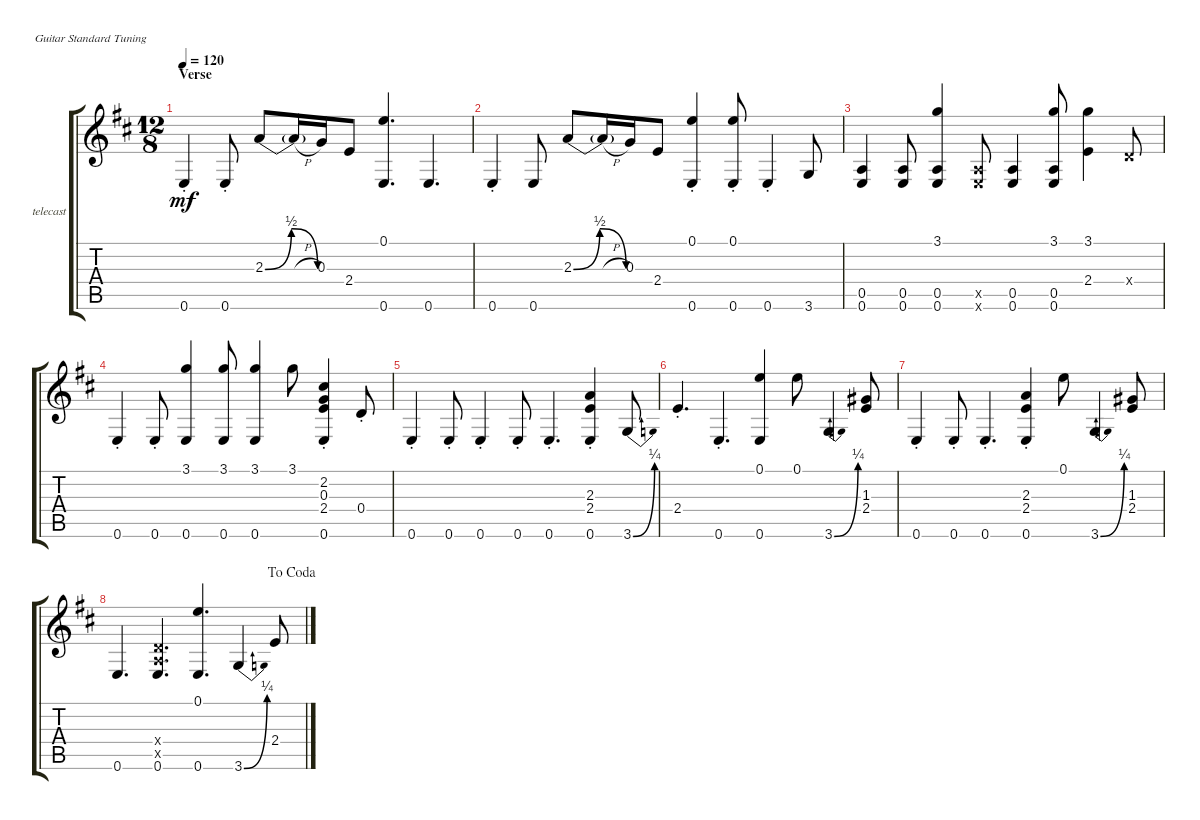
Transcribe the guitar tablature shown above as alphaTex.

\defaultSystemsLayout 4
\bracketExtendMode groupsimilarinstruments
\firstSystemTrackNameOrientation horizontal
\otherSystemsTrackNameOrientation horizontal
\track ("Muddy Waters" "telecast") {instrument acousticguitarsteel}
\staff {score tabs}
\tuning (E4 B3 G3 D3 A2 E2)
\ts (12 8)
\section ("" "Verse")
\tempo 120
\clef g2
\ks d
0.6{st}.4{dy mf} 0.6{st}.8 2.3{be (bendrelease 0 0 24.599999999999998 2 44.4 2 59.4 0)}.8 2.3{h t}.16 0.3.16 2.4.8 (0.1 0.6).4{d} 0.6.4{d} |
0.6{st}.4 0.6.8 2.3{be (bendrelease 0 0 24.599999999999998 2 44.4 2 59.4 0)}.8 2.3{h t}.16 0.3.16 2.4.8 (0.1 0.6{st}).4 (0.6{st} 0.1).8 0.6{st}.4 3.6.8 |
(0.6 0.5).4 (0.6 0.5).8 (0.6 0.5 3.1).4 (0.5{x} 0.6{x}).8 (0.6 0.5).4 (0.5 0.6 3.1).8 (3.1 2.4).4 0.4{x}.8 |
0.6{st}.4 0.6{st}.8 (0.6 3.1).4 (0.6 3.1).8 (0.6 3.1).4 3.1.8 (0.6 2.4 0.3 2.2{st}).4 0.4{st}.8 |
0.6{st}.4 0.6{st}.8 0.6{st}.4 0.6{st}.8 0.6{st}.4{d} (2.3 2.4 0.6{st}).4 3.6{be (bend 0 0 16.2 1)}.8 |
2.4{st}.4{d} 0.6{st}.4{d} (0.6 0.1).4 0.1.8 3.6{be (bend 0 0 16.2 1)}.4 (1.3 2.4).8 |
0.6{st}.4 0.6{st}.8 0.6{st}.4{d} (0.6{st} 2.4 2.3).4 0.1.8 3.6{be (bend 0 0 15 1)}.4 (1.3 2.4).8 |
\jump dacoda
0.6.4{d} (0.6 0.5{x} 0.4{x}).4{d} (0.6 0.1).4{d} 3.6{be (bend 0 0 15.6 1)}.4 2.4.8
